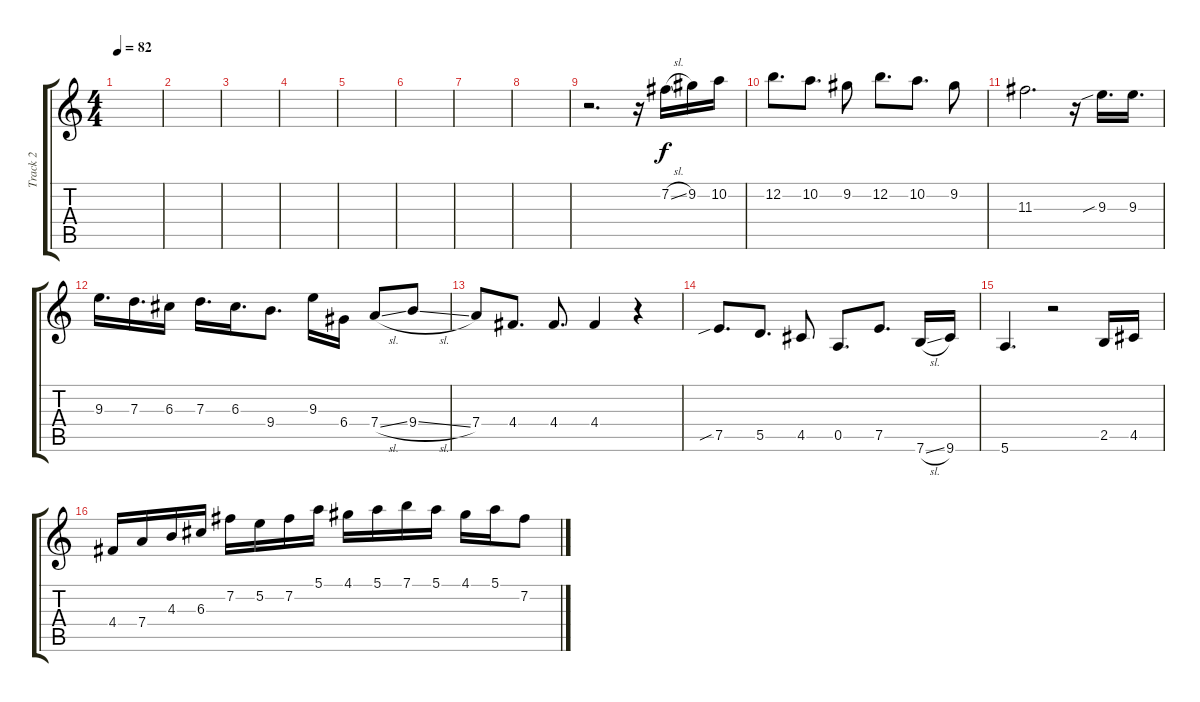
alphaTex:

\track ("Track 2" "Track 2") {instrument acousticguitarsteel}
\staff {score tabs}
\tuning (E4 B3 G3 D3 A2 E2) {hide}
\ts (4 4)
\tempo 82
\clef g2
\ks c
|
|
|
|
|
|
|
|
r.2{d} r.16 7.2{sl}.16 9.2.16 10.2.16 |
12.2.8{d} 10.2.8{d} 9.2.8 12.2.8{d} 10.2.8{d} 9.2.8 |
11.3.2{d} r.16 9.3{sib}.16{d} 9.3.16{d} |
9.3.16{d} 7.3.16{d} 6.3.16 7.3.16{d} 6.3.16{d} 9.4.8{d} 9.3.16 6.4.16 7.4{sl}.8 9.4{sl}.8 |
7.4.8{volume 7} 4.4.8{d} 4.4.8{d} 4.4.4 r.4 |
7.5{sib}.8{d} 5.5.8{d} 4.5.8 0.5.8{d} 7.5.8{d} 7.6{sl}.16 9.6.16 |
5.6.4{d} r.2 2.5.16 4.5.16 |
4.4.16 7.4.16 4.3.16 6.3.16 7.2.16 5.2.16 7.2.16 5.1.16 4.1.16 5.1.16 7.1.16 5.1.16 4.1.16 5.1.16 7.2.8
